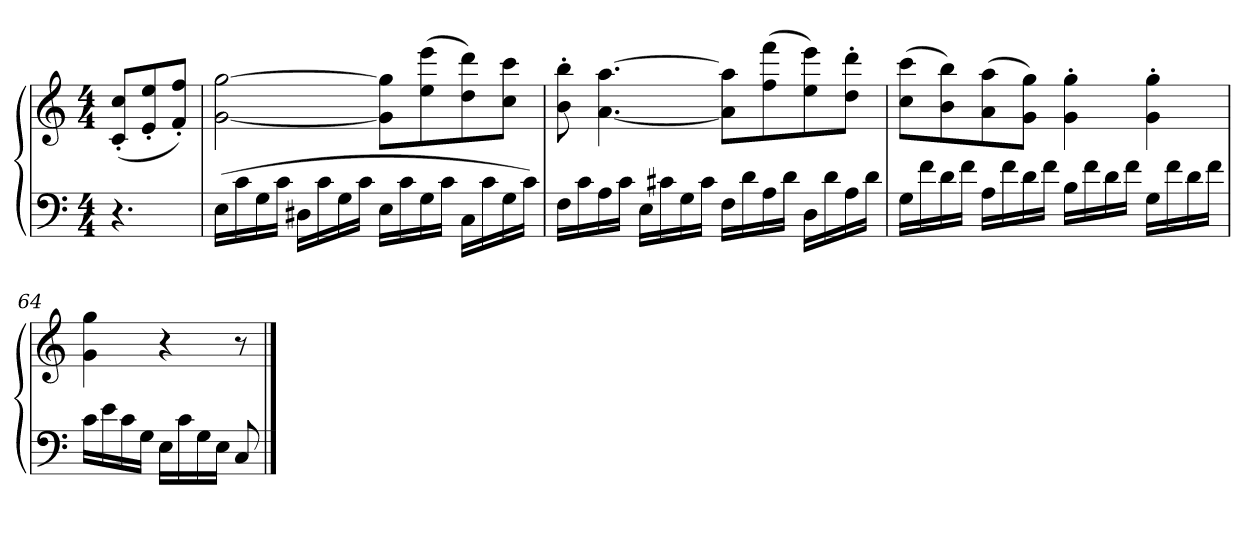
**kern	**kern
*part1	*part1
*staff2	*staff1
*clefF4	*clefG2
*k[]	*k[]
*C:	*C:
*M4/4	*M4/4
=	=
4.r	(8c' 8cc'L
.	8e' 8ee'
.	8f' 8ff'J)
=61	=61
(16ELL	[2g [2gg
16c	.
16G	.
16cJJ	.
16D#XLL	.
16c	.
16G	.
16cJJ	.
16ELL	8g] 8gg]L
16c	.
16G	(8ee 8eee
16cJJ	.
16CLL	8dd 8ddd)
16c	.
16G	8cc 8cccJ
16cJJ)	.
=62	=62
16FLL	8b' 8bb'
16c	.
16A	[4.a [4.aa
16cJJ	.
16ELL	.
16c#X	.
16G	.
16c#JJ	.
16FLL	8a] 8aa]L
16d	.
16A	(8ff 8fff
16dJJ	.
16DLL	8ee 8eee)
16d	.
16A	8dd' 8ddd'J
16dJJ	.
=63	=63
16GLL	(8cc 8cccL
16f	.
16d	8b 8bb)
16fJJ	.
16ALL	(8a 8aa
16f	.
16d	8g 8ggJ)
16fJJ	.
16BLL	4g' 4gg'
16f	.
16d	.
16fJJ	.
16GLL	4g' 4gg'
16f	.
16d	.
16fJJ	.
=64	=64
16cLL	4g 4gg
16e	.
16c	.
16GJJ	.
16ELL	4r
16c	.
16G	.
16EJJ	.
8C	8r
==	==
*-	*-
